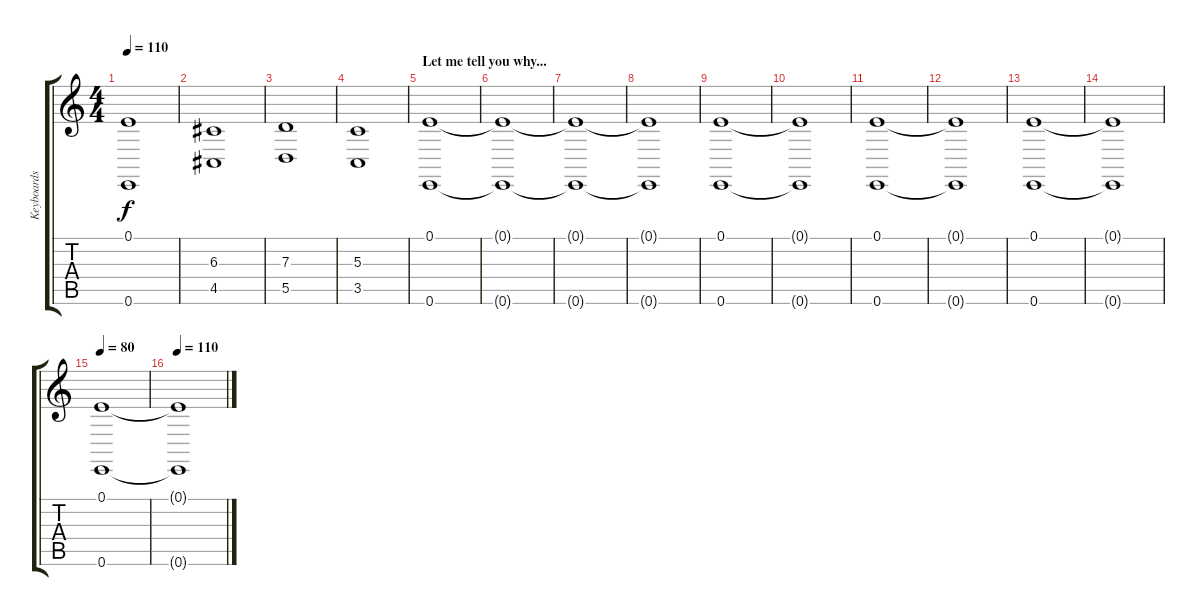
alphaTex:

\track ("Keyboards" "Keyboards") {instrument stringensemble2}
\staff {score tabs}
\tuning (E4 B3 G3 D3 A2 E2) {hide}
\ts (4 4)
\tempo 110
\clef g2
\ks c
(0.1{t} 0.6{t}).1{dy f} |
(6.3 4.5).1 |
(7.3 5.5).1 |
(5.3 3.5).1 |
\section ("" "Let me tell you why...")
(0.1 0.6).1 |
(0.1{t} 0.6{t}).1 |
(0.1{t} 0.6{t}).1 |
(0.1{t} 0.6{t}).1 |
(0.1 0.6).1 |
(0.1{t} 0.6{t}).1 |
(0.1 0.6).1 |
(0.1{t} 0.6{t}).1 |
(0.1 0.6).1 |
(0.1{t} 0.6{t}).1 |
\tempo 80
(0.1 0.6).1 |
\tempo 110
(0.1{t} 0.6{t}).1
